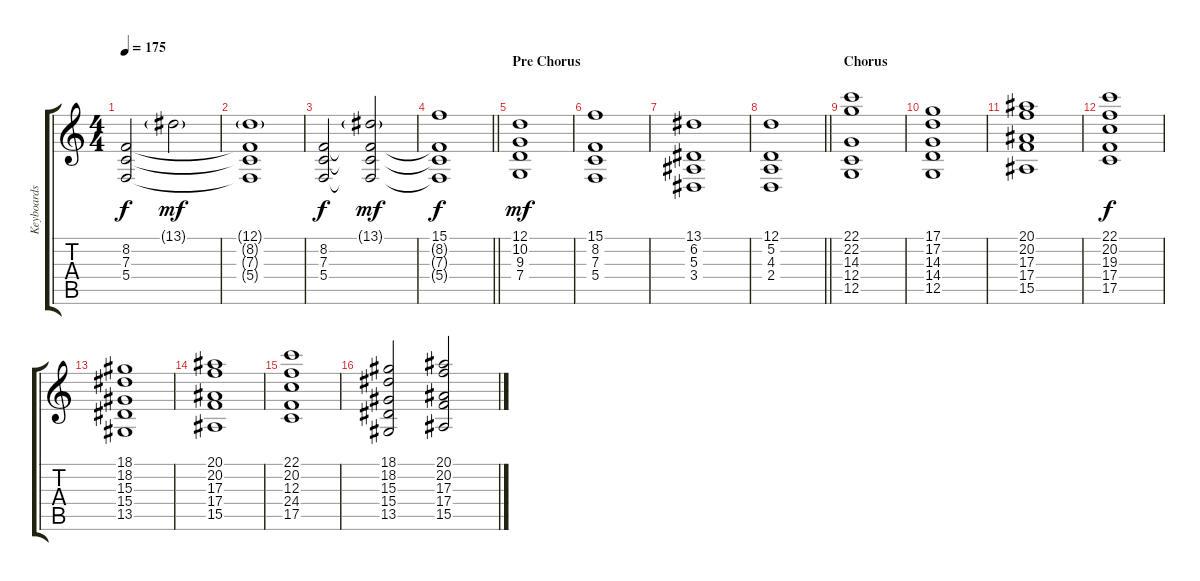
\track ("Keyboards 1" "Keyboards ") {instrument stringensemble1}
\staff {score tabs}
\tuning (D4 A3 F3 C3 G2 D2) {hide}
\ts (4 4)
\tempo 175
\clef g2
\ks c
(8.2 7.3 5.4).2{dy f} 13.1{g}.2{dy mf} |
(12.1{g} 8.2{t} 7.3{t} 5.4{t}).1 |
(8.2 7.3 5.4).2{dy f} (13.1{g} 8.2{t} 7.3{t} 5.4{t}).2{dy mf} |
\barLineRight lightlight
(15.1 8.2{t} 7.3{t} 5.4{t}).1{dy f} |
\section ("" "Pre Chorus")
(12.1 10.2 9.3 7.4).1{dy mf} |
(15.1 8.2 7.3 5.4).1 |
(13.1 6.2 5.3 3.4).1 |
\barLineRight lightlight
(12.1 5.2 4.3 2.4).1 |
\section ("" "Chorus")
(22.1 22.2 14.3 12.4 12.5).1 |
(17.1 17.2 14.3 14.4 12.5).1 |
(20.1 20.2 17.3 17.4 15.5).1 |
(22.1 20.2 19.3 17.4 17.5).1{dy f} |
(18.1 18.2 15.3 15.4 13.5).1 |
(20.1 20.2 17.3 17.4 15.5).1 |
(22.1 20.2 12.3 24.4 17.5).1 |
(18.1 18.2 15.3 15.4 13.5).2 (20.1 20.2 17.3 17.4 15.5).2
